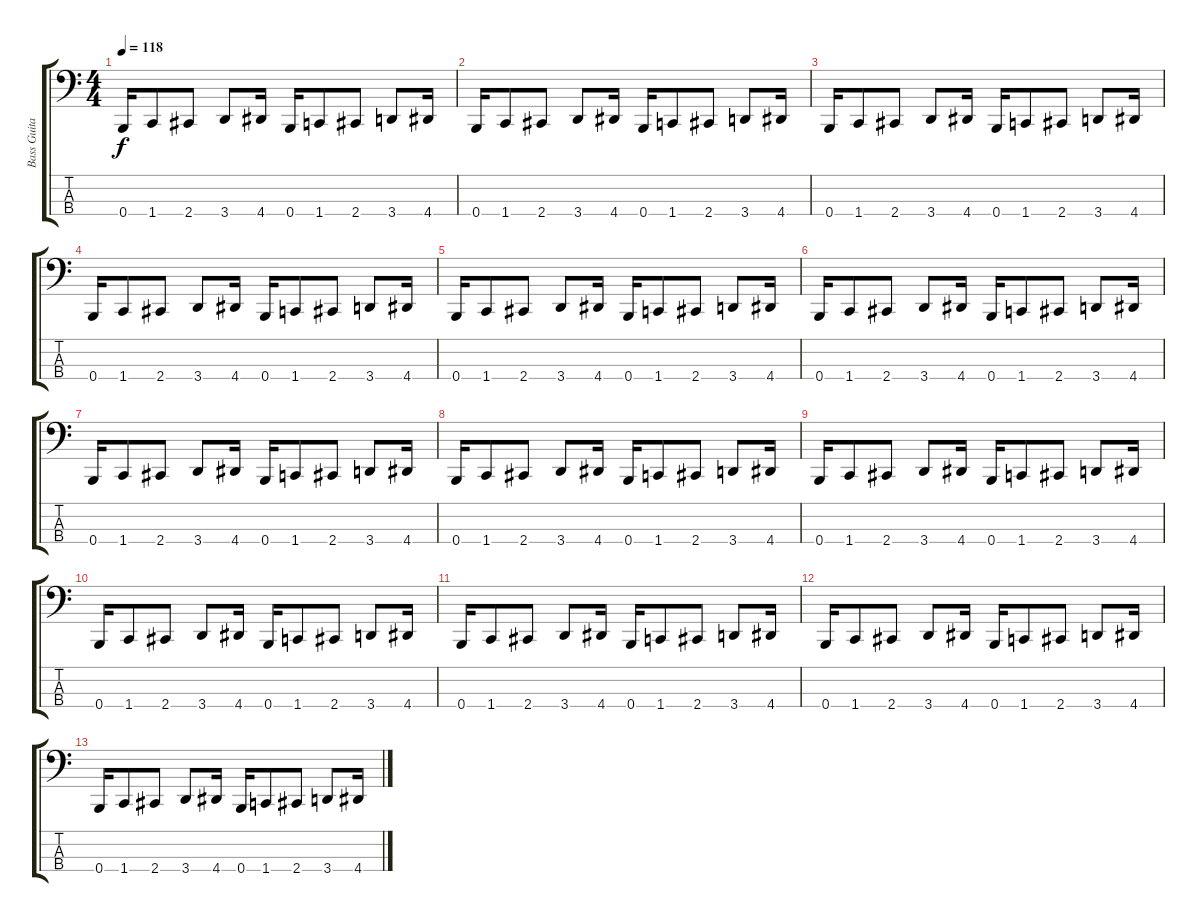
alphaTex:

\track ("Bass Guitar" "Bass Guita") {instrument electricbassfinger}
\staff {score tabs}
\tuning (E2 B1 Gb1 B0) {hide}
\ts (4 4)
\tempo 118
\clef f4
\ks c
0.4.16{dy f} 1.4.8 2.4.8 3.4.8 4.4.16 0.4.16 1.4.8 2.4.8 3.4.8 4.4.16 |
0.4.16 1.4.8 2.4.8 3.4.8 4.4.16 0.4.16 1.4.8 2.4.8 3.4.8 4.4.16 |
0.4.16 1.4.8 2.4.8 3.4.8 4.4.16 0.4.16 1.4.8 2.4.8 3.4.8 4.4.16 |
0.4.16 1.4.8 2.4.8 3.4.8 4.4.16 0.4.16 1.4.8 2.4.8 3.4.8 4.4.16 |
0.4.16 1.4.8 2.4.8 3.4.8 4.4.16 0.4.16 1.4.8 2.4.8 3.4.8 4.4.16 |
0.4.16 1.4.8 2.4.8 3.4.8 4.4.16 0.4.16 1.4.8 2.4.8 3.4.8 4.4.16 |
0.4.16 1.4.8 2.4.8 3.4.8 4.4.16 0.4.16 1.4.8 2.4.8 3.4.8 4.4.16 |
0.4.16 1.4.8 2.4.8 3.4.8 4.4.16 0.4.16 1.4.8 2.4.8 3.4.8 4.4.16 |
0.4.16 1.4.8 2.4.8 3.4.8 4.4.16 0.4.16 1.4.8 2.4.8 3.4.8 4.4.16 |
0.4.16 1.4.8 2.4.8 3.4.8 4.4.16 0.4.16 1.4.8 2.4.8 3.4.8 4.4.16 |
0.4.16 1.4.8 2.4.8 3.4.8 4.4.16 0.4.16 1.4.8 2.4.8 3.4.8 4.4.16 |
0.4.16 1.4.8 2.4.8 3.4.8 4.4.16 0.4.16 1.4.8 2.4.8 3.4.8 4.4.16 |
0.4.16 1.4.8 2.4.8 3.4.8 4.4.16 0.4.16 1.4.8 2.4.8 3.4.8 4.4.16
